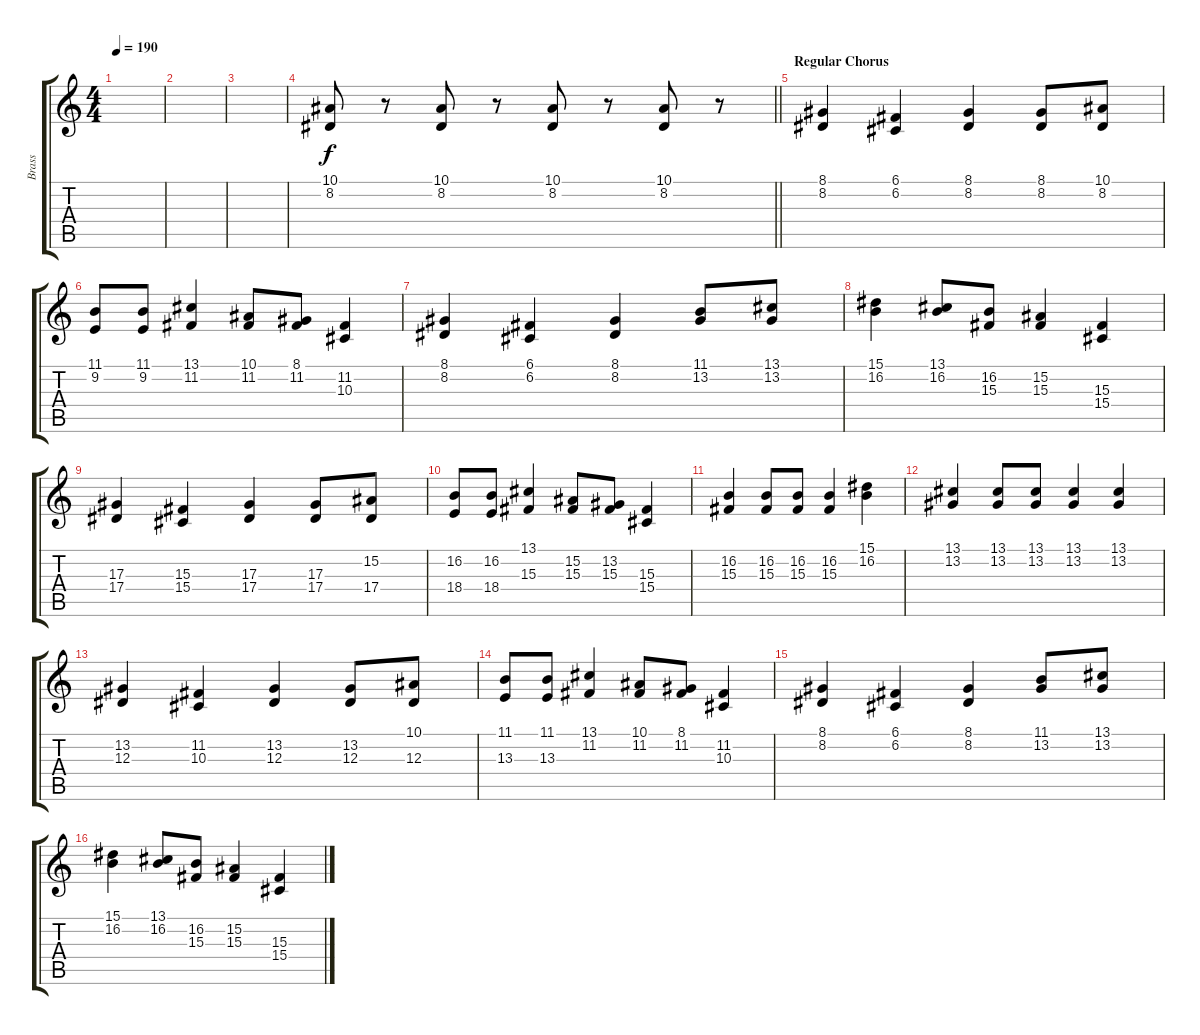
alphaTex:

\track ("Brass" "Brass") {instrument brasssection}
\staff {score tabs}
\tuning (C4 G3 Eb3 Bb2 F2 C2) {hide}
\ts (4 4)
\tempo 190
\clef g2
\ks c
|
|
|
\barLineRight lightlight
(10.1 8.2).8 r.8 (10.1 8.2).8 r.8 (10.1 8.2).8 r.8 (10.1 8.2).8 r.8 |
\section ("" "Regular Chorus")
(8.1 8.2).4 (6.1 6.2).4 (8.1 8.2).4 (8.1 8.2).8 (10.1 8.2).8 |
(11.1 9.2).8 (11.1 9.2).8 (13.1 11.2).4 (10.1 11.2).8 (8.1 11.2).8 (11.2 10.3).4 |
(8.1 8.2).4 (6.1 6.2).4 (8.1 8.2).4 (11.1 13.2).8 (13.1 13.2).8 |
(15.1 16.2).4 (13.1 16.2).8 (16.2 15.3).8 (15.2 15.3).4 (15.3 15.4).4 |
(17.3 17.4).4 (15.3 15.4).4 (17.3 17.4).4 (17.3 17.4).8 (15.2 17.4).8 |
(16.2 18.4).8 (16.2 18.4).8 (13.1 15.3).4 (15.2 15.3).8 (13.2 15.3).8 (15.3 15.4).4 |
(16.2 15.3).4 (16.2 15.3).8 (16.2 15.3).8 (16.2 15.3).4 (15.1 16.2).4 |
(13.1 13.2).4 (13.1 13.2).8 (13.1 13.2).8 (13.1 13.2).4 (13.1 13.2).4 |
(13.2 12.3).4 (11.2 10.3).4 (13.2 12.3).4 (13.2 12.3).8 (10.1 12.3).8 |
(11.1 13.3).8 (11.1 13.3).8 (13.1 11.2).4 (10.1 11.2).8 (8.1 11.2).8 (11.2 10.3).4 |
(8.1 8.2).4 (6.1 6.2).4 (8.1 8.2).4 (11.1 13.2).8 (13.1 13.2).8 |
(15.1 16.2).4 (13.1 16.2).8 (16.2 15.3).8 (15.2 15.3).4 (15.3 15.4).4
